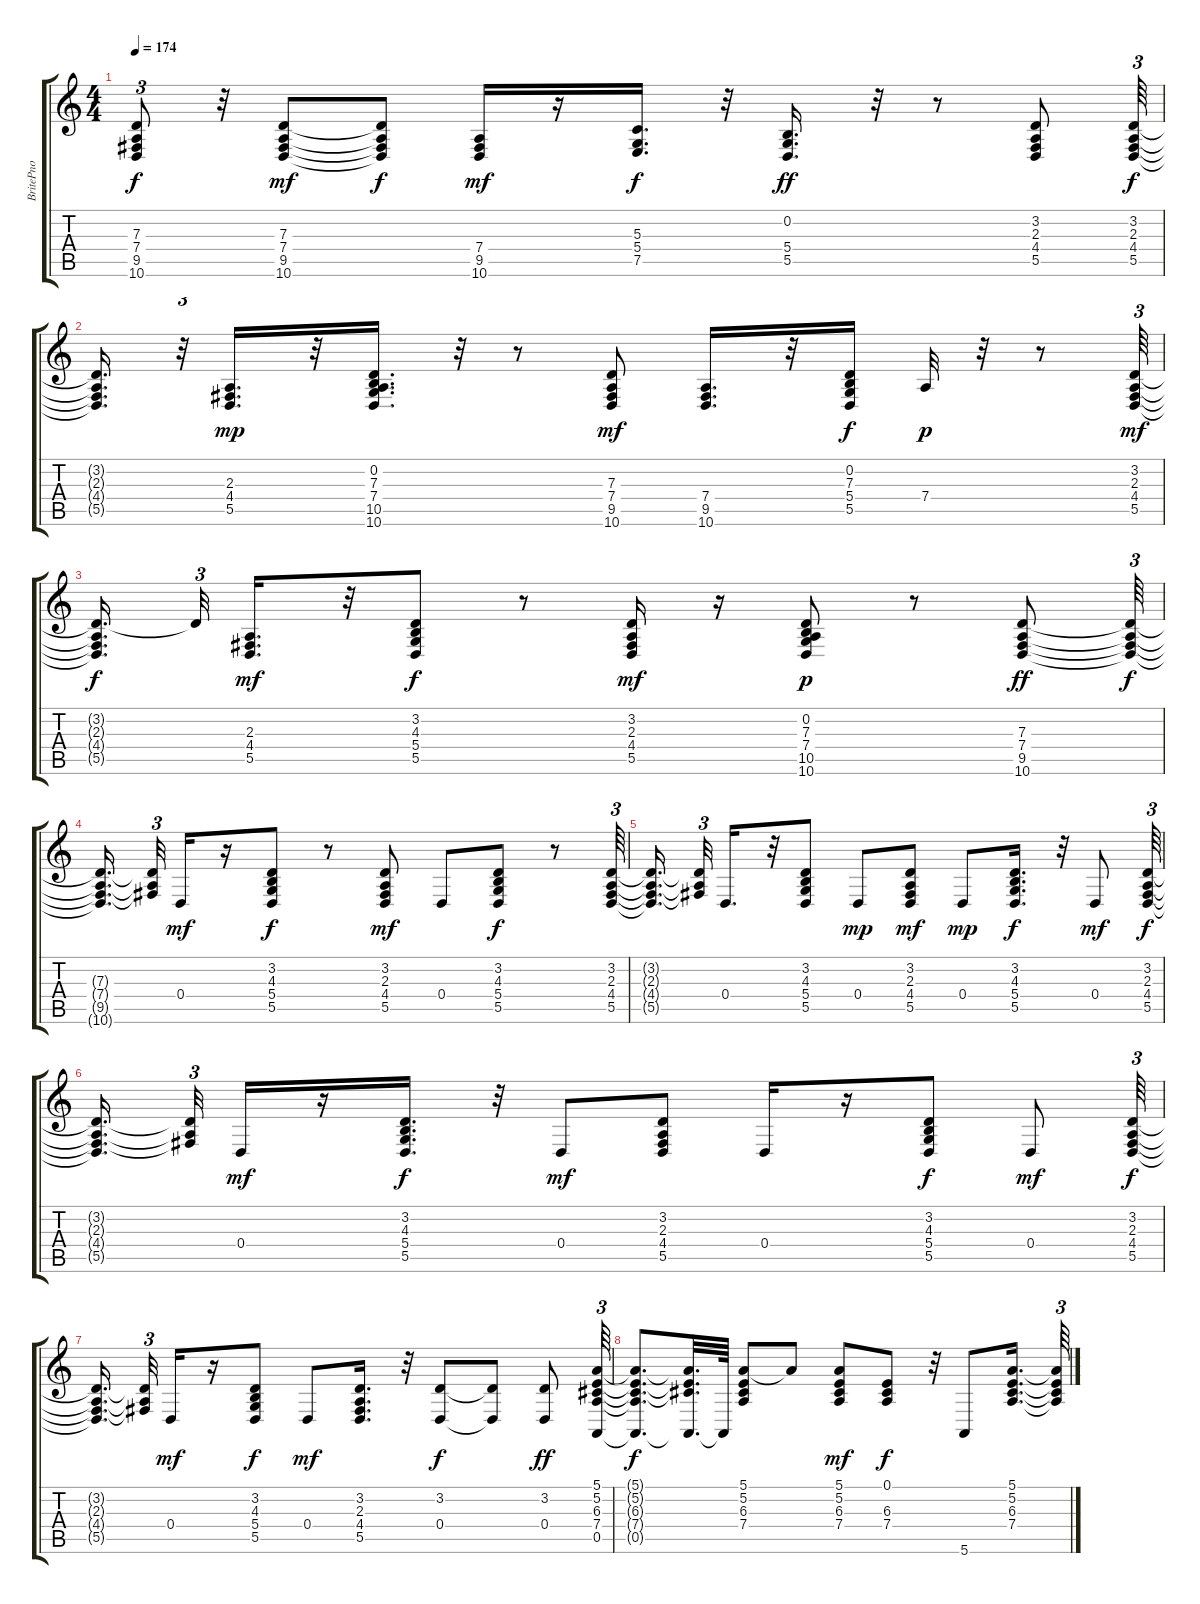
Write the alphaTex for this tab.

\track ("BritePno" "BritePno") {instrument electricgrandpiano}
\staff {score tabs}
\tuning (E4 B3 G3 D3 A2 E2) {hide}
\ts (4 4)
\tempo 174
\clef g2
\ks c
(7.3{t} 7.4{t} 9.5{t} 10.6{t}).8{tu (3 2) dy f} r.32 (7.3 7.4 9.5 10.6).8{dy mf} (7.3{t} 7.4{t} 9.5{t} 10.6{t}).8{dy f} (7.4 9.5 10.6).16{dy mf} r.16 (5.3 5.4 7.5).16{d dy f} r.32 (0.2 5.4 5.5).16{d dy ff} r.32 r.8 (3.2 2.3 4.4 5.5).8 (3.2 2.3 4.4 5.5).64{tu (3 2) dy f} |
(3.2{t} 2.3{t} 4.4{t} 5.5{t}).16{d} r.32{tu (3 2)} (2.3 4.4 5.5).16{d dy mp} r.32 (0.2 7.3 7.4 10.5 10.6).16{d} r.32 r.8 (7.3 7.4 9.5 10.6).8{dy mf} (7.4 9.5 10.6).16{d} r.32 (0.2 7.3 5.4 5.5).16{dy f} 7.4.32{dy p} r.32 r.8 (3.2 2.3 4.4 5.5).64{tu (3 2) dy mf} |
(3.2{t} 2.3{t} 4.4{t} 5.5{t}).16{d dy f beam splitsecondary} 3.2{t}.32{tu (3 2)} (2.3 4.4 5.5).16{d dy mf} r.32 (3.2 4.3 5.4 5.5).8{dy f} r.8 (3.2 2.3 4.4 5.5).16{dy mf} r.16 (0.2 7.3 7.4 10.5 10.6).8{dy p} r.8 (7.3 7.4 9.5 10.6).8{dy ff} (7.3{t} 7.4{t} 9.5{t} 10.6{t}).64{tu (3 2) dy f} |
(7.3{t} 7.4{t} 9.5{t} 10.6{t}).16{d beam splitsecondary} (7.3{t} 7.4{t} 9.5{t}).32{tu (3 2)} 0.4.16{dy mf} r.16 (3.2 4.3 5.4 5.5).8{dy f} r.8 (3.2 2.3 4.4 5.5).8{dy mf} 0.4.8 (3.2 4.3 5.4 5.5).8{dy f} r.8 (3.2 2.3 4.4 5.5).64{tu (3 2)} |
(3.2{t} 2.3{t} 4.4{t} 5.5{t}).16{d beam splitsecondary} (3.2{t} 2.3{t} 4.4{t}).32{tu (3 2)} 0.4.16{d} r.32 (3.2 4.3 5.4 5.5).8 0.4.8{dy mp} (3.2 2.3 4.4 5.5).8{dy mf} 0.4.8{dy mp} (3.2 4.3 5.4 5.5).16{d dy f} r.32 0.4.8{dy mf} (3.2 2.3 4.4 5.5).64{tu (3 2) dy f} |
(3.2{t} 2.3{t} 4.4{t} 5.5{t}).16{d beam splitsecondary} (3.2{t} 2.3{t} 4.4{t}).32{tu (3 2)} 0.4.16{dy mf} r.16 (3.2 4.3 5.4 5.5).16{d dy f} r.32 0.4.8{dy mf} (3.2 2.3 4.4 5.5).8 0.4.16 r.16 (3.2 4.3 5.4 5.5).8{dy f} 0.4.8{dy mf} (3.2 2.3 4.4 5.5).64{tu (3 2) dy f} |
(3.2{t} 2.3{t} 4.4{t} 5.5{t}).16{d beam splitsecondary} (3.2{t} 2.3{t} 4.4{t}).32{tu (3 2)} 0.4.16{dy mf} r.16 (3.2 4.3 5.4 5.5).8{dy f} 0.4.8{dy mf} (3.2 2.3 4.4 5.5).16{d} r.32 (3.2 0.4).8{dy f} (3.2{t} 0.4{t}).8 (3.2 0.4).8{dy ff} (5.1 5.2 6.3 7.4 0.5).64{tu (3 2)} |
(5.1{t} 5.2{t} 6.3{t} 7.4{t} 0.5{t}).8{d dy f} (5.1{t} 5.2{t} 6.3{t} 0.5{t}).32{d} 0.5{t}.64 (5.1 5.2 6.3 7.4).8 5.1{t}.8 (5.1 5.2 6.3 7.4).8{dy mf} (0.1 6.3 7.4).8{dy f} r.32 5.6.8 (5.1 5.2 6.3 7.4).16{d} (5.1{t} 5.2{t} 6.3{t} 7.4{t}).64{tu (3 2)}
